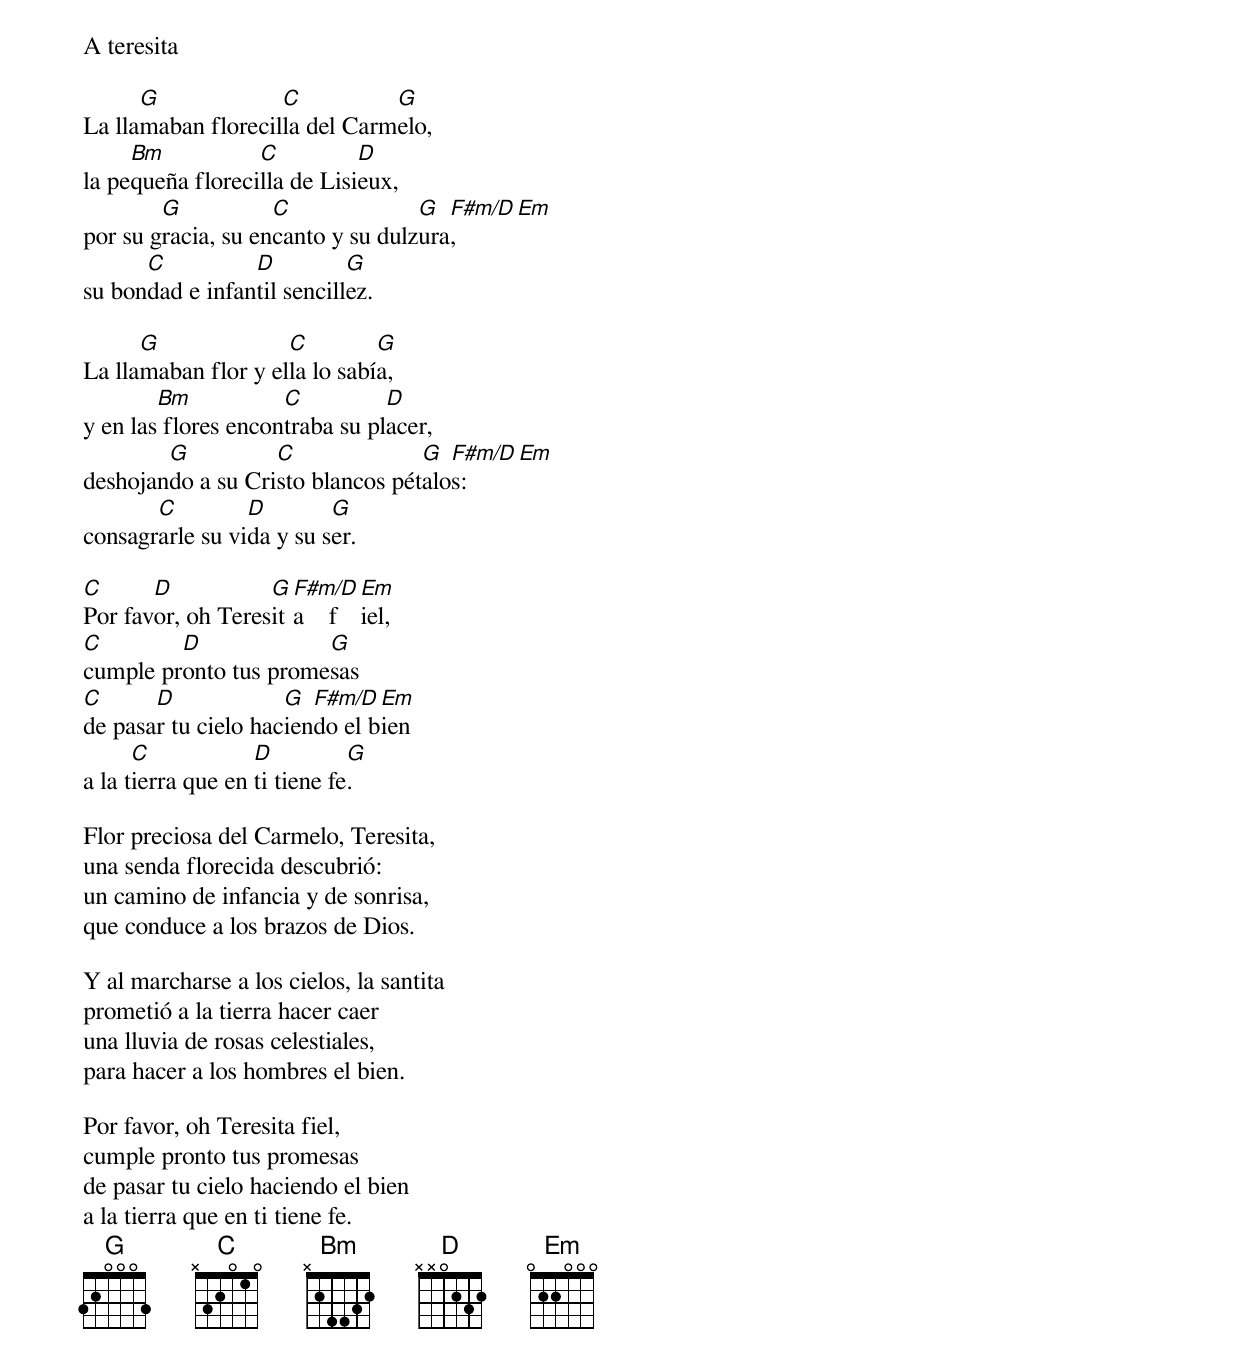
A teresita

      G             C          G
La llamaban florecilla del Carmelo,
     Bm           C          D
la pequeña florecilla de Lisieux,
        G           C              G  F#m/D  Em
por su gracia, su encanto y su dulzura,
      C          D          G
su bondad e infantil sencillez.

      G              C         G
La llamaban flor y ella lo sabía,
        Bm           C          D
y en las flores encontraba su placer,
        G          C              G  F#m/D    Em
deshojando a su Cristo blancos pétalos:
       C         D        G
consagrarle su vida y su ser.

C      D           G F#m/D Em
Por favor, oh Teresita    fiel,
C        D             G
cumple pronto tus promesas
C      D             G  F#m/D  Em
de pasar tu cielo haciendo el bien
      C            D          G
a la tierra que en ti tiene fe.

Flor preciosa del Carmelo, Teresita,
una senda florecida descubrió:
un camino de infancia y de sonrisa,
que conduce a los brazos de Dios.

Y al marcharse a los cielos, la santita
prometió a la tierra hacer caer
una lluvia de rosas celestiales,
para hacer a los hombres el bien.

Por favor, oh Teresita fiel,
cumple pronto tus promesas
de pasar tu cielo haciendo el bien
a la tierra que en ti tiene fe.
